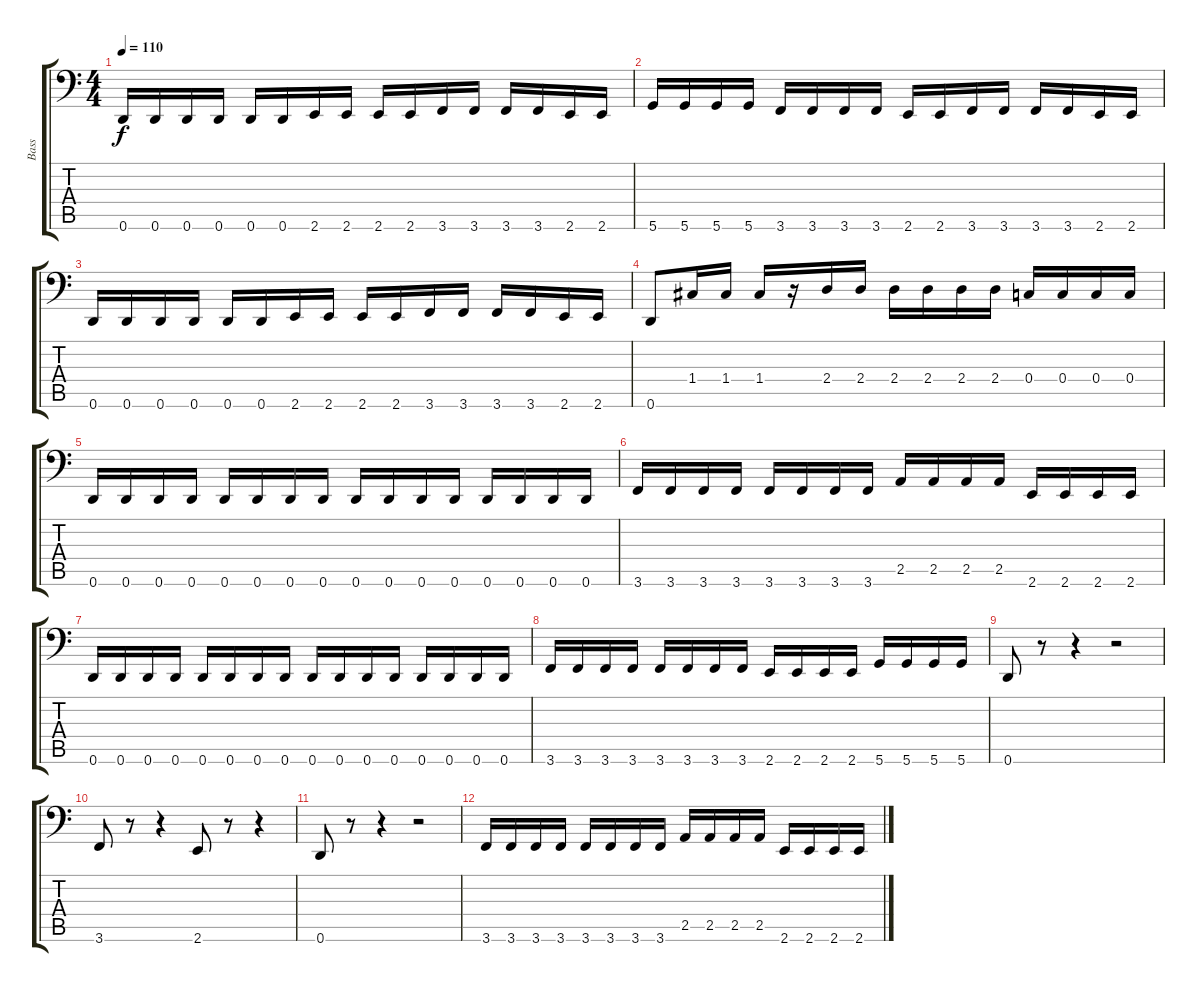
\track ("Bass" "Bass") {instrument electricbassfinger}
\staff {score tabs}
\tuning (D3 A2 F2 C2 G1 D1) {hide}
\ts (4 4)
\tempo 110
\clef f4
\ks c
0.6.16{dy f} 0.6.16 0.6.16 0.6.16 0.6.16 0.6.16 2.6.16 2.6.16 2.6.16 2.6.16 3.6.16 3.6.16 3.6.16 3.6.16 2.6.16 2.6.16 |
5.6.16 5.6.16 5.6.16 5.6.16 3.6.16 3.6.16 3.6.16 3.6.16 2.6.16 2.6.16 3.6.16 3.6.16 3.6.16 3.6.16 2.6.16 2.6.16 |
0.6.16 0.6.16 0.6.16 0.6.16 0.6.16 0.6.16 2.6.16 2.6.16 2.6.16 2.6.16 3.6.16 3.6.16 3.6.16 3.6.16 2.6.16 2.6.16 |
0.6.8 1.4.16 1.4.16 1.4.16 r.16 2.4.16 2.4.16 2.4.16 2.4.16 2.4.16 2.4.16 0.4.16 0.4.16 0.4.16 0.4.16 |
0.6.16 0.6.16 0.6.16 0.6.16 0.6.16 0.6.16 0.6.16 0.6.16 0.6.16 0.6.16 0.6.16 0.6.16 0.6.16 0.6.16 0.6.16 0.6.16 |
3.6.16 3.6.16 3.6.16 3.6.16 3.6.16 3.6.16 3.6.16 3.6.16 2.5.16 2.5.16 2.5.16 2.5.16 2.6.16 2.6.16 2.6.16 2.6.16 |
0.6.16 0.6.16 0.6.16 0.6.16 0.6.16 0.6.16 0.6.16 0.6.16 0.6.16 0.6.16 0.6.16 0.6.16 0.6.16 0.6.16 0.6.16 0.6.16 |
3.6.16 3.6.16 3.6.16 3.6.16 3.6.16 3.6.16 3.6.16 3.6.16 2.6.16 2.6.16 2.6.16 2.6.16 5.6.16 5.6.16 5.6.16 5.6.16 |
0.6.8 r.8 r.4 r.2 |
3.6.8 r.8 r.4 2.6.8 r.8 r.4 |
0.6.8 r.8 r.4 r.2 |
3.6.16 3.6.16 3.6.16 3.6.16 3.6.16 3.6.16 3.6.16 3.6.16 2.5.16 2.5.16 2.5.16 2.5.16 2.6.16 2.6.16 2.6.16 2.6.16
